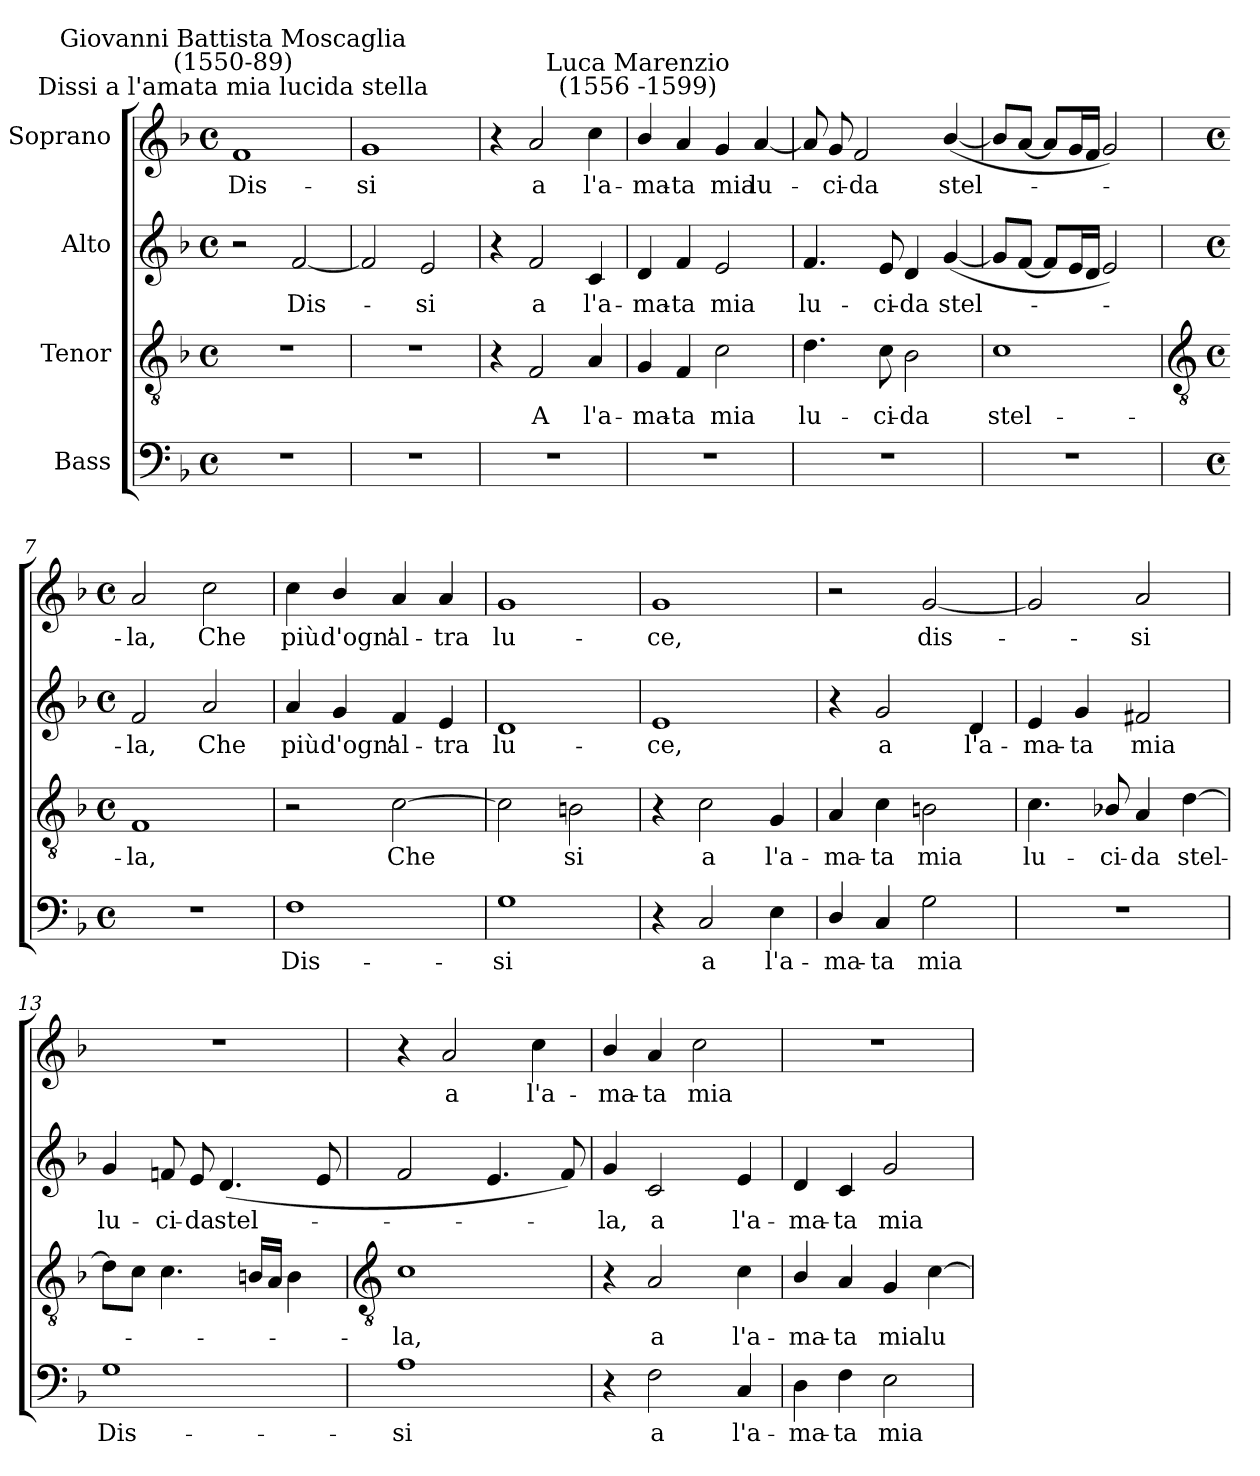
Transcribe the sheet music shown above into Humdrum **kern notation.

**kern	**text	**kern	**text	**kern	**text	**kern	**text
*part4	*part4	*part3	*part3	*part2	*part2	*part1	*part1
*staff4	*staff4	*staff3	*staff3	*staff2	*staff2	*staff1	*staff1
*I"Bass	*	*I"Tenor	*	*I"Alto	*	*I"Soprano	*
*clefF4	*	*clefGv2	*	*clefG2	*	*clefG2	*
*k[b-]	*	*k[b-]	*	*k[b-]	*	*k[b-]	*
*F:	*	*F:	*	*F:	*	*F:	*
*M4/4	*	*M4/4	*	*M4/4	*	*M4/4	*
*met(c)	*	*met(c)	*	*met(c)	*	*met(c)	*
=1	=1	=1	=1	=1	=1	=1	=1
!	!	!	!	!	!	!LO:TX:a:cj:t=Dissi a l'amata mia lucida stella	!
!	!	!	!	!	!	!LO:TX:a:cj:t=Giovanni Battista Moscaglia\n(1550-89)	!
!	!	!	!	!	!	!	!LO:LY:b
1r	.	1r	.	2r	.	1f	Dis-
!	!	!	!	!	!LO:LY:b	!	!
.	.	.	.	[2f	Dis-	.	.
=2	=2	=2	=2	=2	=2	=2	=2
!	!	!	!	!	!	!	!LO:LY:b
1r	.	1r	.	2f]	.	1g	-si
!	!	!	!	!	!LO:LY:b	!	!
.	.	.	.	2e	si	.	.
=3	=3	=3	=3	=3	=3	=3	=3
1r	.	4r	.	4r	.	4r	.
!	!	!	!LO:LY:b	!	!LO:LY:b	!	!LO:LY:b
.	.	2F	A	2f	a	2a	a
!	!	!	!LO:LY:b	!	!LO:LY:b	!	!LO:LY:b
.	.	4A	l'a-	4c	l'a-	4cc	l'a-
=4	=4	=4	=4	=4	=4	=4	=4
!	!	!	!	!	!	!LO:TX:a:cj:t=Luca Marenzio\n(1556 -1599)	!
!	!	!	!LO:LY:b	!	!LO:LY:b	!	!LO:LY:b
1r	.	4G	-ma-	4d	-ma-	4b-/	-ma-
!	!	!	!LO:LY:b	!	!LO:LY:b	!	!LO:LY:b
.	.	4F	-ta	4f	-ta	4a	-ta
!	!	!	!LO:LY:b	!	!LO:LY:b	!	!LO:LY:b
.	.	2c	mia	2e	mia	4g	mia
!	!	!	!	!	!	!	!LO:LY:b
.	.	.	.	.	.	[4a	lu-
=5	=5	=5	=5	=5	=5	=5	=5
!	!	!	!LO:LY:b	!	!LO:LY:b	!	!
1r	.	4.d	lu-	4.f	lu-	8a]	.
!	!	!	!	!	!	!	!LO:LY:b
.	.	.	.	.	.	8g	ci-
!	!	!	!	!	!	!	!LO:LY:b
.	.	.	.	.	.	2f	-da
!	!	!	!LO:LY:b	!	!LO:LY:b	!	!
.	.	8c	-ci-	8e	-ci-	.	.
!	!	!	!LO:LY:b	!	!LO:LY:b	!	!
.	.	2B-	-da	4d	-da	.	.
!	!	!	!	!	!LO:LY:b	!	!LO:LY:b
.	.	.	.	(<[4g	stel-	(<[4b-/	stel-
=6	=6	=6	=6	=6	=6	=6	=6
!	!	!	!LO:LY:b	!	!	!	!
1r	.	1c	stel-	8gL]	.	8b-L]	.
.	.	.	.	[8fJ	.	[8aJ	.
.	.	.	.	8fL]	.	8aL]	.
.	.	.	.	16eL	.	16gL	.
.	.	.	.	16dJJ	.	16fJJ	.
.	.	.	.	2e)	.	2g)	.
!!LO:LB:g=z
=7	=7	=7	=7	=7	=7	=7	=7
*	*	*clefGv2	*	*	*	*	*
*M4/4	*	*M4/4	*	*M4/4	*	*M4/4	*
*met(c)	*	*met(c)	*	*met(c)	*	*met(c)	*
!	!	!	!LO:LY:b	!	!LO:LY:b	!	!LO:LY:b
1r	.	1F	-la,	2f	la,	2a	la,
!	!	!	!	!	!LO:LY:b	!	!LO:LY:b
.	.	.	.	2a	Che	2cc	Che
=8	=8	=8	=8	=8	=8	=8	=8
!	!LO:LY:b	!	!	!	!LO:LY:b	!	!LO:LY:b
1F	Dis-	2r	.	4a	più	4cc	più
!	!	!	!	!	!LO:LY:b	!	!LO:LY:b
.	.	.	.	4g	d'ogn'	4b-/	d'ogn'
!	!	!	!LO:LY:b	!	!LO:LY:b	!	!LO:LY:b
.	.	[2c	Che	4f	al-	4a	al-
!	!	!	!	!	!LO:LY:b	!	!LO:LY:b
.	.	.	.	4e	-tra	4a	-tra
=9	=9	=9	=9	=9	=9	=9	=9
!	!LO:LY:b	!	!	!	!LO:LY:b	!	!LO:LY:b
1G	-si	2c]	.	1d	lu-	1g	lu-
!	!	!	!LO:LY:b	!	!	!	!
.	.	2Bn	si	.	.	.	.
=10	=10	=10	=10	=10	=10	=10	=10
!	!	!	!	!	!LO:LY:b	!	!LO:LY:b
4r	.	4r	.	1e	-ce,	1g	-ce,
!	!LO:LY:b	!	!LO:LY:b	!	!	!	!
2C	a	2c	a	.	.	.	.
!	!LO:LY:b	!	!LO:LY:b	!	!	!	!
4E	l'a-	4G	l'a-	.	.	.	.
=11	=11	=11	=11	=11	=11	=11	=11
!	!LO:LY:b	!	!LO:LY:b	!	!	!	!
4D/	-ma-	4A	-ma-	4r	.	2r	.
!	!LO:LY:b	!	!LO:LY:b	!	!LO:LY:b	!	!
4C	-ta	4c	-ta	2g	a	.	.
!	!LO:LY:b	!	!LO:LY:b	!	!	!	!LO:LY:b
2G	mia	2Bn	mia	.	.	[2g	dis-
!	!	!	!	!	!LO:LY:b	!	!
.	.	.	.	4d	l'a-	.	.
=12	=12	=12	=12	=12	=12	=12	=12
!	!	!	!LO:LY:b	!	!LO:LY:b	!	!
1r	.	4.c	lu-	4e	-ma-	2g]	.
!	!	!	!	!	!LO:LY:b	!	!
.	.	.	.	4g	-ta	.	.
!	!	!	!LO:LY:b	!	!	!	!
.	.	8B-X/	-ci-	.	.	.	.
!	!	!	!LO:LY:b	!	!LO:LY:b	!	!LO:LY:b
.	.	4A	-da	2f#X	mia	2a	si
!	!	!	!LO:LY:b	!	!	!	!
.	.	[4d	stel-	.	.	.	.
=13	=13	=13	=13	=13	=13	=13	=13
!	!LO:LY:b	!	!	!	!LO:LY:b	!	!
1G	Dis-	8dL]	.	4g	lu-	1r	.
.	.	8cJ	.	.	.	.	.
!	!	!	!	!	!LO:LY:b	!	!
.	.	4.c	.	8fn	-ci-	.	.
!	!	!	!	!	!LO:LY:b	!	!
.	.	.	.	8e	-da	.	.
!	!	!	!	!	!LO:LY:b	!	!
.	.	.	.	(<4.d	stel-	.	.
.	.	16BnLL	.	.	.	.	.
.	.	16AJJ	.	.	.	.	.
.	.	4B	.	.	.	.	.
.	.	.	.	8e	.	.	.
!!LO:LB:g=z
=14	=14	=14	=14	=14	=14	=14	=14
*	*	*clefGv2	*	*	*	*	*
!	!LO:LY:b	!	!LO:LY:b	!	!	!	!
1A	-si	1c	la,	2f	.	4r	.
!	!	!	!	!	!	!	!LO:LY:b
.	.	.	.	.	.	2a	a
.	.	.	.	4.e	.	.	.
!	!	!	!	!	!	!	!LO:LY:b
.	.	.	.	.	.	4cc	l'a-
.	.	.	.	8f)	.	.	.
=15	=15	=15	=15	=15	=15	=15	=15
!	!	!	!	!	!LO:LY:b	!	!LO:LY:b
4r	.	4r	.	4g	la,	4b-/	-ma-
!	!LO:LY:b	!	!LO:LY:b	!	!LO:LY:b	!	!LO:LY:b
2F	a	2A	a	2c	a	4a	-ta
!	!	!	!	!	!	!	!LO:LY:b
.	.	.	.	.	.	2cc	mia
!	!LO:LY:b	!	!LO:LY:b	!	!LO:LY:b	!	!
4C	l'a-	4c	l'a-	4e	l'a-	.	.
=16	=16	=16	=16	=16	=16	=16	=16
!	!LO:LY:b	!	!LO:LY:b	!	!LO:LY:b	!	!
4D	-ma-	4B-/	-ma-	4d	-ma-	1r	.
!	!LO:LY:b	!	!LO:LY:b	!	!LO:LY:b	!	!
4F	-ta	4A	-ta	4c	-ta	.	.
!	!LO:LY:b	!	!LO:LY:b	!	!LO:LY:b	!	!
2E	mia	4G	mia	2g	mia	.	.
!	!	!	!LO:LY:b	!	!	!	!
.	.	[4c	lu-	.	.	.	.
=	=	=	=	=	=	=	=
*-	*-	*-	*-	*-	*-	*-	*-
